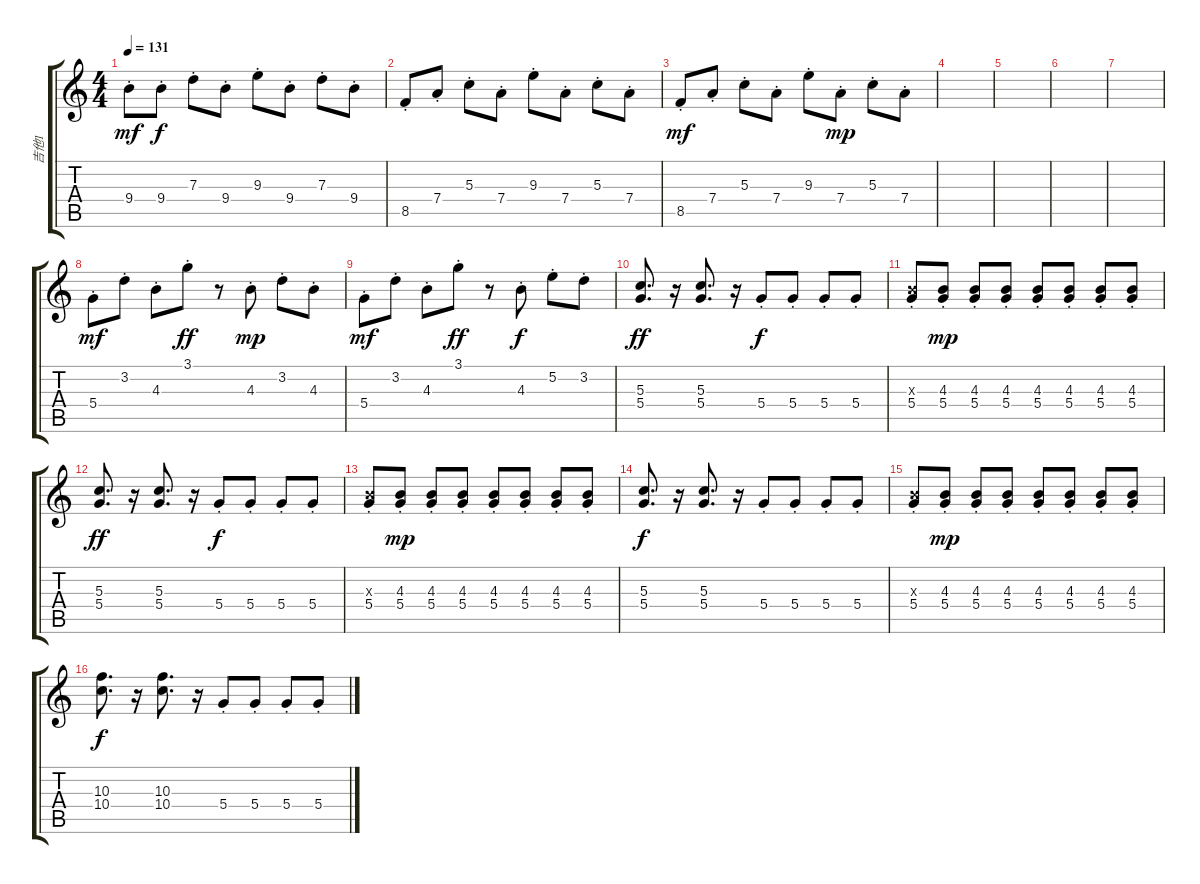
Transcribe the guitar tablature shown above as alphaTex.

\track ("吉他1" "吉他1") {instrument guitarharmonics}
\staff {score tabs}
\tuning (E4 B3 G3 D3 A2 E2) {hide}
\ts (4 4)
\tempo 131
\clef g2
\ks c
9.4{st}.8{dy mf} 9.4{st}.8{dy f} 7.3{st}.8 9.4{st}.8 9.3{st}.8 9.4{st}.8 7.3{st}.8 9.4{st}.8 |
8.5{st}.8 7.4{st}.8 5.3{st}.8 7.4{st}.8 9.3{st}.8 7.4{st}.8 5.3{st}.8 7.4{st}.8 |
8.5{st}.8{dy mf} 7.4{st}.8 5.3{st}.8 7.4{st}.8 9.3{st}.8 7.4{st}.8{dy mp} 5.3{st}.8 7.4{st}.8 |
|
|
|
|
5.4{st}.8{dy mf} 3.2{st}.8 4.3{st}.8 3.1{st}.8{txt "" dy ff} r.8 4.3{st}.8{dy mp} 3.2{st}.8 4.3{st}.8 |
5.4{st}.8{dy mf} 3.2{st}.8 4.3{st}.8 3.1{st}.8{dy ff} r.8 4.3{st}.8{dy f} 5.2{st}.8 3.2{st}.8 |
(5.3 5.4).8{d dy ff volume 9 instrument distortionguitar} r.16 (5.3 5.4).8{d volume 9 instrument distortionguitar} r.16 5.4{st}.8{dy f volume 8 instrument electricguitarmuted} 5.4{st}.8 5.4{st}.8 5.4{st}.8 |
(4.3{x} 5.4{st}).8 (4.3{st} 5.4{st}).8{dy mp} (4.3{st} 5.4{st}).8 (4.3{st} 5.4{st}).8 (4.3{st} 5.4{st}).8 (4.3{st} 5.4{st}).8 (4.3{st} 5.4{st}).8 (4.3{st} 5.4{st}).8 |
(5.3 5.4).8{d dy ff volume 9 instrument distortionguitar} r.16 (5.3 5.4).8{d volume 9 instrument distortionguitar} r.16 5.4{st}.8{dy f volume 7 instrument electricguitarmuted} 5.4{st}.8 5.4{st}.8 5.4{st}.8 |
(4.3{x} 5.4{st}).8 (4.3{st} 5.4{st}).8{dy mp} (4.3{st} 5.4{st}).8 (4.3{st} 5.4{st}).8 (4.3{st} 5.4{st}).8 (4.3{st} 5.4{st}).8 (4.3{st} 5.4{st}).8 (4.3{st} 5.4{st}).8 |
(5.3 5.4).8{d dy f volume 10 instrument distortionguitar} r.16 (5.3 5.4).8{d volume 10 instrument distortionguitar} r.16 5.4{st}.8{volume 9 instrument electricguitarmuted} 5.4{st}.8 5.4{st}.8 5.4{st}.8 |
(4.3{x} 5.4{st}).8 (4.3{st} 5.4{st}).8{dy mp} (4.3{st} 5.4{st}).8 (4.3{st} 5.4{st}).8 (4.3{st} 5.4{st}).8 (4.3{st} 5.4{st}).8 (4.3{st} 5.4{st}).8 (4.3{st} 5.4{st}).8 |
(10.3 10.4).8{d dy f volume 10 instrument distortionguitar} r.16 (10.3 10.4).8{d volume 10 instrument distortionguitar} r.16 5.4{st}.8{volume 9 instrument electricguitarmuted} 5.4{st}.8 5.4{st}.8 5.4{st}.8
